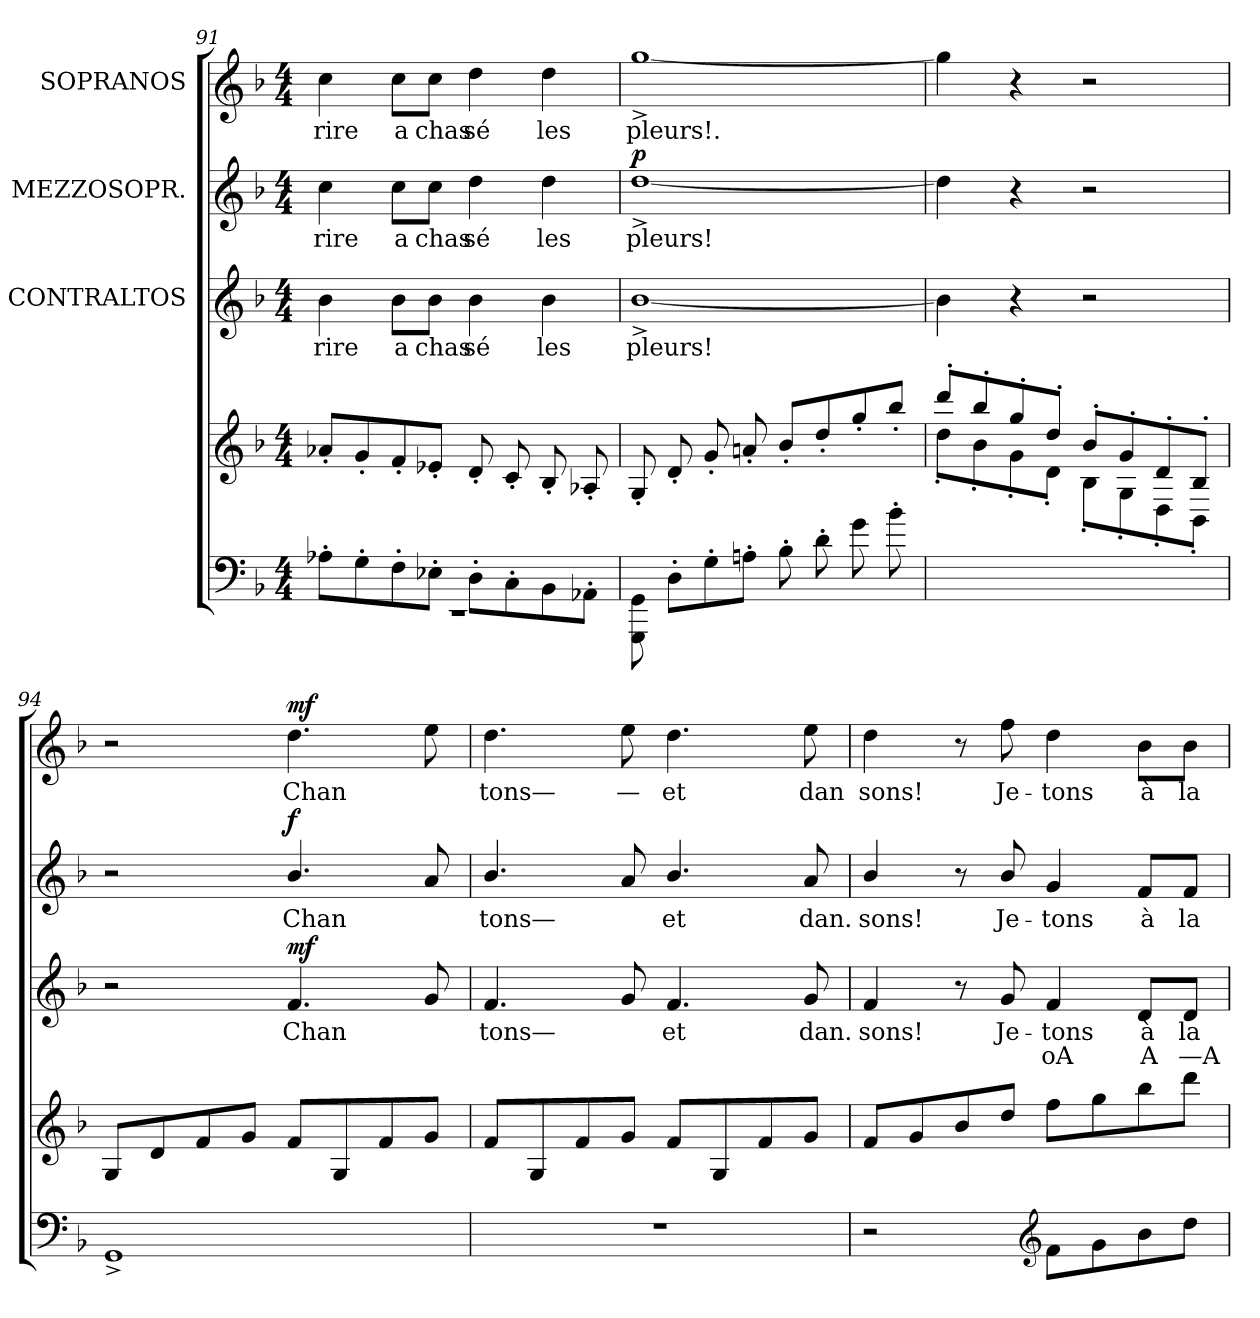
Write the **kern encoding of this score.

**kern	**kern	**kern	**text	**text	**dynam	**kern	**text	**dynam	**kern	**text	**dynam
*part4	*part4	*part3	*part3	*part3	*part3	*part2	*part2	*part2	*part1	*part1	*part1
*staff5	*staff4	*staff3	*staff3	*staff3	*staff3	*staff2	*staff2	*staff2	*staff1	*staff1	*staff1
*	*	*I"CONTRALTOS	*	*	*	*I"MEZZOSOPR.	*	*	*I"SOPRANOS	*	*
!!LO:PB:g=z
*clefF4	*clefG2	*clefG2	*	*	*	*clefG2	*	*	*clefG2	*	*
*k[b-]	*k[b-]	*k[b-]	*	*	*	*k[b-]	*	*	*k[b-]	*	*
*M4/4	*M4/4	*M4/4	*	*	*	*M4/4	*	*	*M4/4	*	*
=91	=91	=91	=91	=91	=91	=91	=91	=91	=91	=91	=91
*^	*	*	*	*	*	*	*	*	*	*	*
8A-X'<i\L	1r	8a-X'>j/L	4b-j\	rire	.	.	4ccj\	rire	.	4ccj\	rire	.
8G'<i\	.	8g'>j/	.	.	.	.	.	.	.	.	.	.
8F'<i\	.	8f'>j/	8b-j\L	a	.	.	8ccj\L	a	.	8ccj\L	a	.
8E-X'<i\J	.	8e-X'>j/J	8b-j\J	chas	.	.	8ccj\J	chas	.	8ccj\J	chas	.
8D'<i\L	.	8d'>j/	4b-j\	sé	.	.	4ddj\	sé	.	4ddj\	sé	.
8C'<'<i\	.	8c'>j/	.	.	.	.	.	.	.	.	.	.
8BB-i\	.	8B-'>j/	4b-j\	les	.	.	4ddj\	les	.	4ddj\	les	.
8AA-X'<i\J	.	8A-X'>j/	.	.	.	.	.	.	.	.	.	.
*v	*v	*	*	*	*	*	*	*	*	*	*	*
=92	=92	=92	=92	=92	=92	=92	=92	=92	=92	=92	=92
!	!	!	!	!	!	!	!	!LO:DY:a	!	!	!
8GGGi\ 8GGi\	8G'>j/	[1b-^>j/	pleurs!	.	.	[1dd^>j/	pleurs!	p	[1gg^>j/	pleurs!.	.
8D'>i\L	8d'>j/	.	.	.	.	.	.	.	.	.	.
8G'>i\	8g'>j/	.	.	.	.	.	.	.	.	.	.
8An'>i\J	8an'>j/	.	.	.	.	.	.	.	.	.	.
8B-'<i\	8b-'>j/L	.	.	.	.	.	.	.	.	.	.
8d'<'<i\	8dd'>j/	.	.	.	.	.	.	.	.	.	.
8gi\	8gg'>j/	.	.	.	.	.	.	.	.	.	.
8b-'<'<i\	8bb-'>j/J	.	.	.	.	.	.	.	.	.	.
=93	=93	=93	=93	=93	=93	=93	=93	=93	=93	=93	=93
*	*^	*	*	*	*	*	*	*	*	*	*
1ryy	8ddd'>j/L	8dd'<i\L	4b-j\]	.	.	.	4ddj\]	.	.	4ggj\]	.	.
.	8bb-'>j/	8b-'<i\	.	.	.	.	.	.	.	.	.	.
.	8gg'>j/	8g'<i\	4r	.	.	.	4r	.	.	4r	.	.
.	8dd'>j/J	8d'<i\J	.	.	.	.	.	.	.	.	.	.
.	8b-'>j/L	8B-'>i\L	2r	.	.	.	2r	.	.	2r	.	.
.	8g'>j/	8G'>i\	.	.	.	.	.	.	.	.	.	.
.	8d'>j/	8D'>i\	.	.	.	.	.	.	.	.	.	.
.	8B-'>j/J	8BB-'>i\J	.	.	.	.	.	.	.	.	.	.
*	*v	*v	*	*	*	*	*	*	*	*	*	*
=94	=94	=94	=94	=94	=94	=94	=94	=94	=94	=94	=94
1GG^<i/	8Gj/L	2r	.	.	.	2r	.	.	2r	.	.
.	8dj/	.	.	.	.	.	.	.	.	.	.
.	8fj/	.	.	.	.	.	.	.	.	.	.
.	8gj/J	.	.	.	.	.	.	.	.	.	.
!	!	!	!	!	!LO:DY:a	!	!	!LO:DY:a	!	!	!LO:DY:a
.	8fj/L	4.fj/	Chan-	.	mf	4.b-j/	Chan-	f	4.ddj\	Chan-	mf
.	8Gj/	.	.	.	.	.	.	.	.	.	.
.	8fj/	.	.	.	.	.	.	.	.	.	.
.	8gj/J	8gj/	--	.	.	8aj/	--	.	8eej\	--	.
=95	=95	=95	=95	=95	=95	=95	=95	=95	=95	=95	=95
1r	8fj/L	4.fj/	tons—	.	.	4.b-j/	tons—	.	4.ddj\	tons—	.
.	8Gj/	.	.	.	.	.	.	.	.	.	.
.	8fj/	.	.	.	.	.	.	.	.	.	.
.	8gj/J	8gj/	.	.	.	8aj/	.	.	8eej\	—	.
.	8fj/L	4.fj/	et	.	.	4.b-j/	et	.	4.ddj\	et	.
.	8Gj/	.	.	.	.	.	.	.	.	.	.
.	8fj/	.	.	.	.	.	.	.	.	.	.
.	8gj/J	8gj/	dan.	.	.	8aj/	dan.	.	8eej\	dan	.
!!LO:LB:g=z
=96	=96	=96	=96	=96	=96	=96	=96	=96	=96	=96	=96
2r	8fj/L	4fj/	sons!	.	.	4b-j/	sons!	.	4ddj\	sons!	.
.	8gj/	.	.	.	.	.	.	.	.	.	.
.	8b-j/J	8r	.	.	.	8r	.	.	8r	.	.
.	8ddj/J	8gj/	Je-	.	.	8b-j/	Je-	.	8ffj\	Je-	.
*clefG2	*	*	*	*	*	*	*	*	*	*	*
8fi\L	8ffj\L	4fj/	tons	oA	.	4gj/	tons	.	4ddj\	tons	.
8gi\	8ggj\	.	.	.	.	.	.	.	.	.	.
8b-i\	8bb-j\	8dj/L	à	A	.	8fj/L	à	.	8b-j\L	à	.
8ddi\J	8dddj\J	8dj/J	la	—A	.	8fj/J	la	.	8b-j\J	la	.
=	=	=	=	=	=	=	=	=	=	=	=
*-	*-	*-	*-	*-	*-	*-	*-	*-	*-	*-	*-
